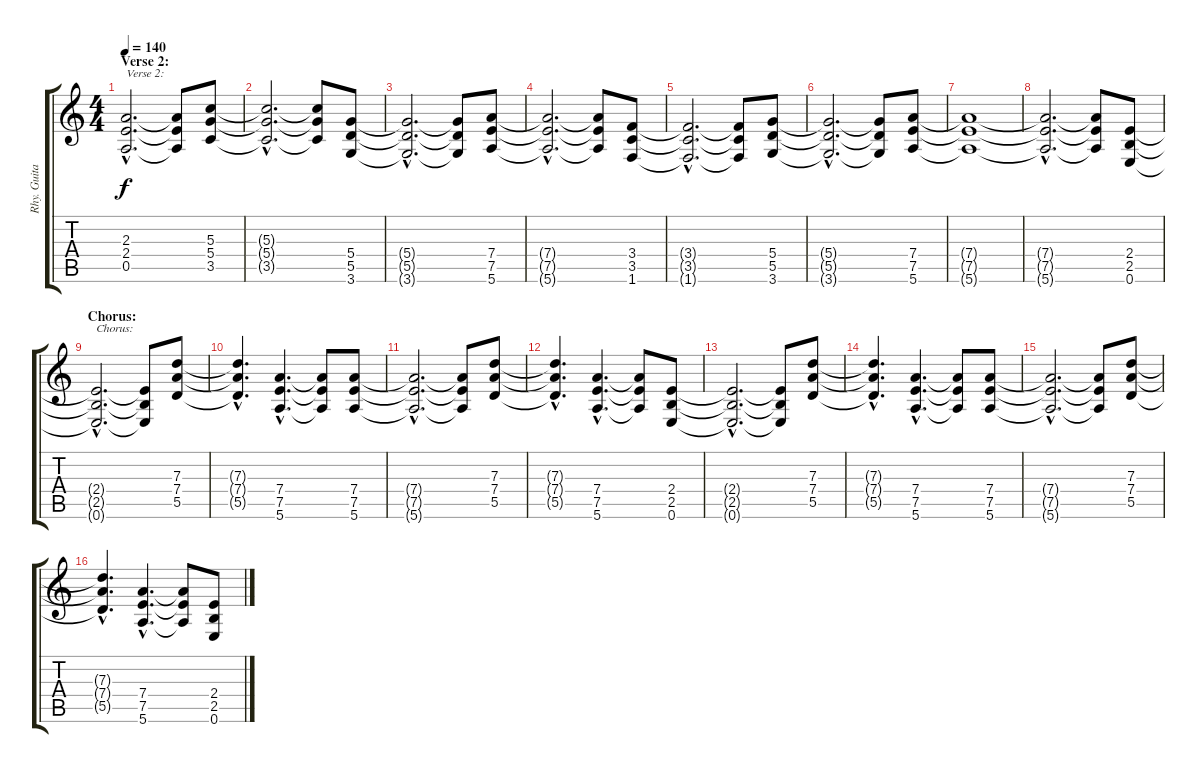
\track ("Rhy. Guitar 1" "Rhy. Guita") {instrument distortionguitar}
\staff {score tabs}
\tuning (E4 B3 G3 D3 A2 E2) {hide}
\ts (4 4)
\section ("" "Verse 2:")
\tempo 140
\clef g2
\ks c
(2.3{hac t} 2.4{hac t} 0.5{hac t}).2{d txt "Verse 2:" dy f} (2.3{t} 2.4{t} 0.5{t}).8 (5.3 5.4 3.5).8 |
(5.3{hac t} 5.4{hac t} 3.5{hac t}).2{d} (5.3{t} 5.4{t} 3.5{t}).8 (5.4 5.5 3.6).8 |
(5.4{hac t} 5.5{hac t} 3.6{hac t}).2{d} (5.4{t} 5.5{t} 3.6{t}).8 (7.4 7.5 5.6).8 |
(7.4{hac t} 7.5{hac t} 5.6{hac t}).2{d} (7.4{t} 7.5{t} 5.6{t}).8 (3.4 3.5 1.6).8 |
(3.4{hac t} 3.5{hac t} 1.6{hac t}).2{d} (3.4{t} 3.5{t} 1.6{t}).8 (5.4 5.5 3.6).8 |
(5.4{hac t} 5.5{hac t} 3.6{hac t}).2{d} (5.4{t} 5.5{t} 3.6{t}).8 (7.4 7.5 5.6).8 |
(7.4{t} 7.5{t} 5.6{t}).1 |
(7.4{hac t} 7.5{hac t} 5.6{hac t}).2{d} (7.4{t} 7.5{t} 5.6{t}).8 (2.4 2.5 0.6).8 |
\section ("" "Chorus:")
(2.4{hac t} 2.5{hac t} 0.6{hac t}).2{d txt "Chorus:"} (2.4{t} 2.5{t} 0.6{t}).8 (7.3 7.4 5.5).8 |
(7.3{hac t} 7.4{hac t} 5.5{hac t}).4{d} (7.4{hac} 7.5{hac} 5.6{hac}).4{d} (7.4{t} 7.5{t} 5.6{t}).8 (7.4 7.5 5.6).8 |
(7.4{hac t} 7.5{hac t} 5.6{hac t}).2{d} (7.4{t} 7.5{t} 5.6{t}).8 (7.3 7.4 5.5).8 |
(7.3{hac t} 7.4{hac t} 5.5{hac t}).4{d} (7.4{hac} 7.5{hac} 5.6{hac}).4{d} (7.4{t} 7.5{t} 5.6{t}).8 (2.4 2.5 0.6).8 |
(2.4{hac t} 2.5{hac t} 0.6{hac t}).2{d} (2.4{t} 2.5{t} 0.6{t}).8 (7.3 7.4 5.5).8 |
(7.3{hac t} 7.4{hac t} 5.5{hac t}).4{d} (7.4{hac} 7.5{hac} 5.6{hac}).4{d} (7.4{t} 7.5{t} 5.6{t}).8 (7.4 7.5 5.6).8 |
(7.4{hac t} 7.5{hac t} 5.6{hac t}).2{d} (7.4{t} 7.5{t} 5.6{t}).8 (7.3 7.4 5.5).8 |
(7.3{hac t} 7.4{hac t} 5.5{hac t}).4{d} (7.4{hac} 7.5{hac} 5.6{hac}).4{d} (7.4{t} 7.5{t} 5.6{t}).8 (2.4 2.5 0.6).8
